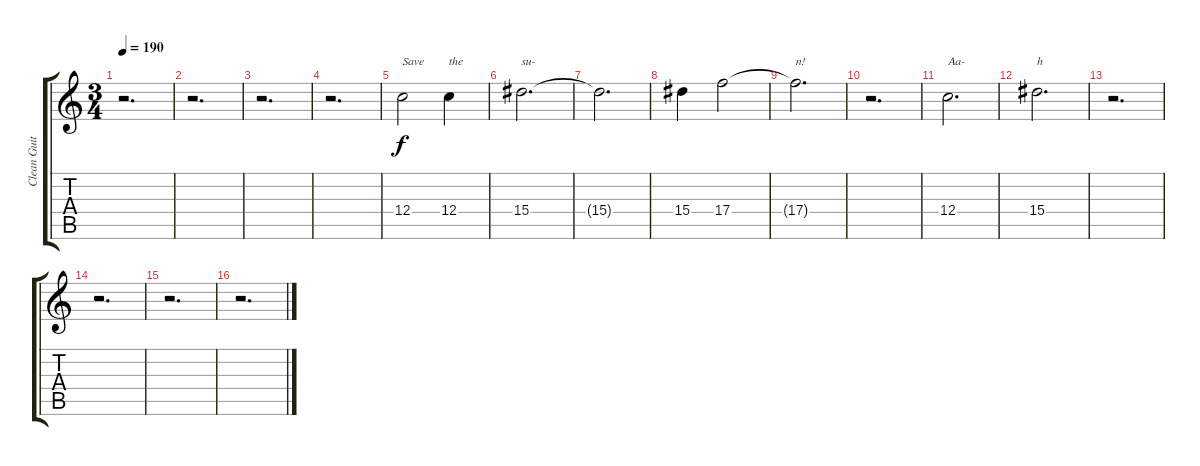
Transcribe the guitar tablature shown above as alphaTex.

\track ("Clean Guitar (Teemu)" "Clean Guit") {instrument acousticguitarsteel}
\staff {score tabs}
\tuning (D4 A3 F3 C3 G2 C2) {hide}
\ts (3 4)
\tempo 190
\clef g2
\ks c
r.2{d dy mp} |
r.2{d} |
r.2{d} |
r.2{d} |
12.4.2{txt "Save" dy f} 12.4.4{txt "the"} |
15.4.2{d txt "su-"} |
15.4{t}.2{d} |
15.4.4 17.4.2 |
17.4{t}.2{d txt "n!"} |
r.2{d} |
12.4.2{d txt "Aa-"} |
15.4.2{d txt "h"} |
r.2{d} |
r.2{d} |
r.2{d} |
r.2{d}
